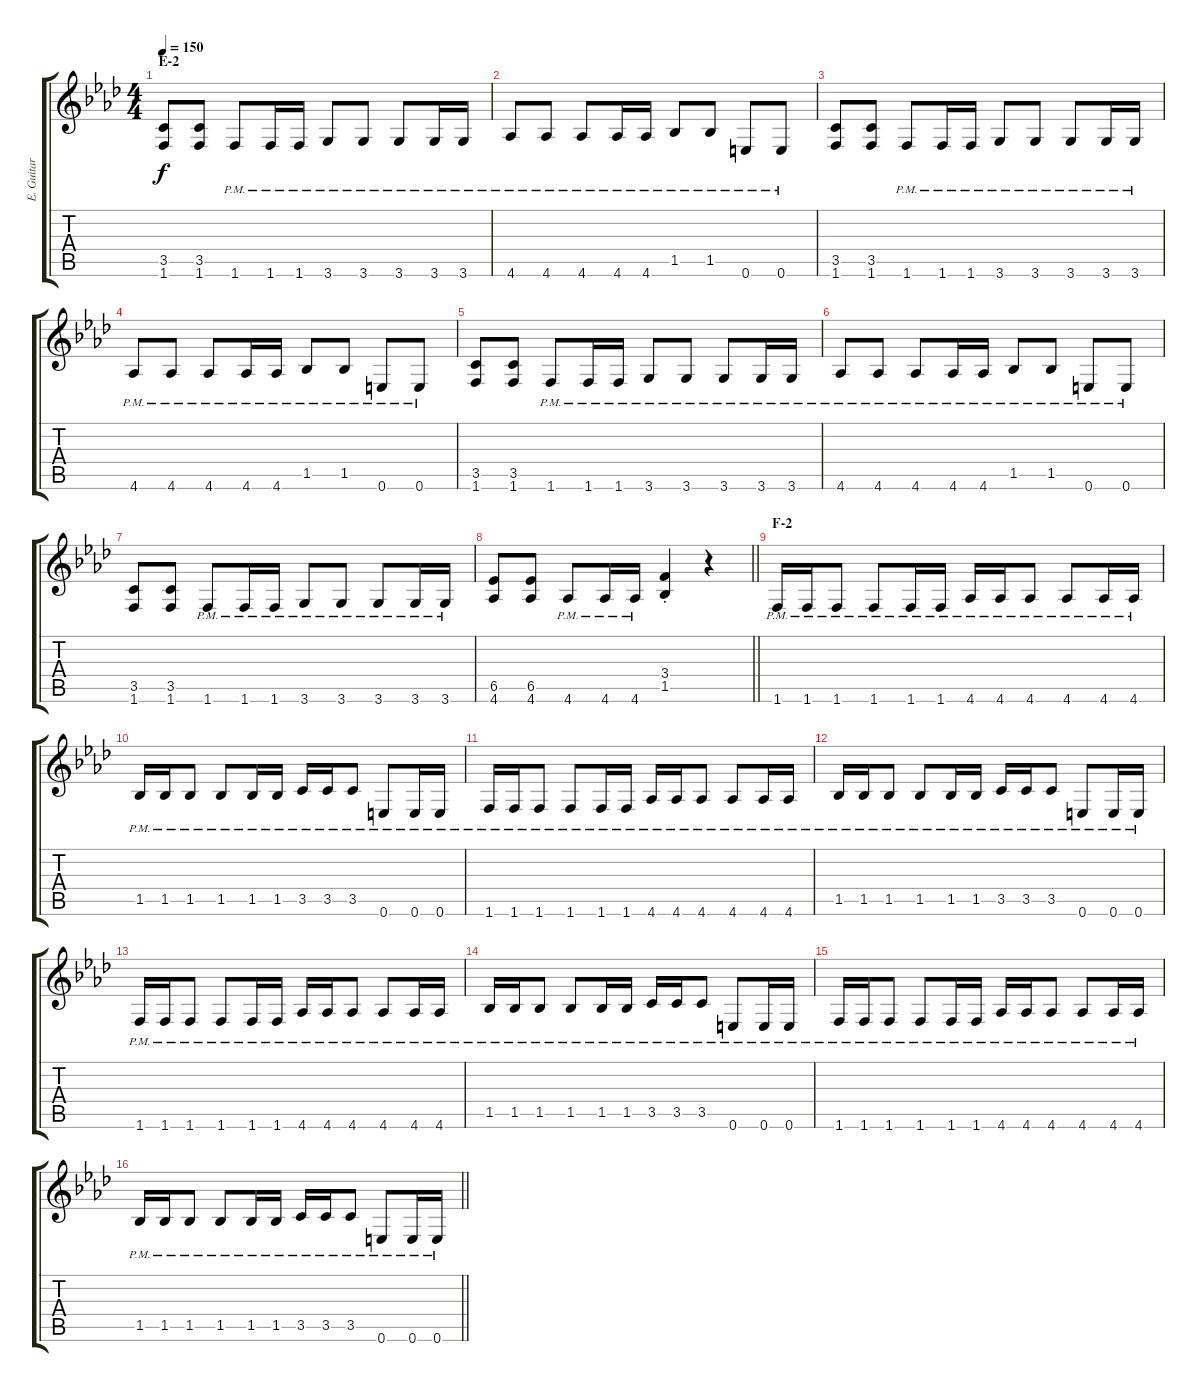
\track ("E. Guitar II" "E. Guitar ") {instrument overdrivenguitar}
\staff {score tabs}
\tuning (E4 B3 G3 D3 A2 E2) {hide}
\ts (4 4)
\section ("" "E-2")
\tempo 150
\clef g2
\ks ab
(3.5 1.6).8{dy f} (3.5 1.6).8 1.6{pm}.8 1.6{pm}.16 1.6{pm}.16 3.6{pm}.8 3.6{pm}.8 3.6{pm}.8 3.6{pm}.16 3.6{pm}.16 |
4.6{pm}.8 4.6{pm}.8 4.6{pm}.8 4.6{pm}.16 4.6{pm}.16 1.5{pm}.8 1.5{pm}.8 0.6{pm}.8 0.6{pm}.8 |
(3.5 1.6).8 (3.5 1.6).8 1.6{pm}.8 1.6{pm}.16 1.6{pm}.16 3.6{pm}.8 3.6{pm}.8 3.6{pm}.8 3.6{pm}.16 3.6{pm}.16 |
4.6{pm}.8 4.6{pm}.8 4.6{pm}.8 4.6{pm}.16 4.6{pm}.16 1.5{pm}.8 1.5{pm}.8 0.6{pm}.8 0.6{pm}.8 |
(3.5 1.6).8 (3.5 1.6).8 1.6{pm}.8 1.6{pm}.16 1.6{pm}.16 3.6{pm}.8 3.6{pm}.8 3.6{pm}.8 3.6{pm}.16 3.6{pm}.16 |
4.6{pm}.8 4.6{pm}.8 4.6{pm}.8 4.6{pm}.16 4.6{pm}.16 1.5{pm}.8 1.5{pm}.8 0.6{pm}.8 0.6{pm}.8 |
(3.5 1.6).8 (3.5 1.6).8 1.6{pm}.8 1.6{pm}.16 1.6{pm}.16 3.6{pm}.8 3.6{pm}.8 3.6{pm}.8 3.6{pm}.16 3.6{pm}.16 |
\barLineRight lightlight
(6.5 4.6).8 (6.5 4.6).8 4.6{pm}.8 4.6{pm}.16 4.6{pm}.16 (3.4{st} 1.5{st}).4 r.4 |
\section ("" "F-2")
1.6{pm}.16 1.6{pm}.16 1.6{pm}.8 1.6{pm}.8 1.6{pm}.16 1.6{pm}.16 4.6{pm}.16 4.6{pm}.16 4.6{pm}.8 4.6{pm}.8 4.6{pm}.16 4.6{pm}.16 |
1.5{pm}.16 1.5{pm}.16 1.5{pm}.8 1.5{pm}.8 1.5{pm}.16 1.5{pm}.16 3.5{pm}.16 3.5{pm}.16 3.5{pm}.8 0.6{pm}.8 0.6{pm}.16 0.6{pm}.16 |
1.6{pm}.16 1.6{pm}.16 1.6{pm}.8 1.6{pm}.8 1.6{pm}.16 1.6{pm}.16 4.6{pm}.16 4.6{pm}.16 4.6{pm}.8 4.6{pm}.8 4.6{pm}.16 4.6{pm}.16 |
1.5{pm}.16 1.5{pm}.16 1.5{pm}.8 1.5{pm}.8 1.5{pm}.16 1.5{pm}.16 3.5{pm}.16 3.5{pm}.16 3.5{pm}.8 0.6{pm}.8 0.6{pm}.16 0.6{pm}.16 |
1.6{pm}.16 1.6{pm}.16 1.6{pm}.8 1.6{pm}.8 1.6{pm}.16 1.6{pm}.16 4.6{pm}.16 4.6{pm}.16 4.6{pm}.8 4.6{pm}.8 4.6{pm}.16 4.6{pm}.16 |
1.5{pm}.16 1.5{pm}.16 1.5{pm}.8 1.5{pm}.8 1.5{pm}.16 1.5{pm}.16 3.5{pm}.16 3.5{pm}.16 3.5{pm}.8 0.6{pm}.8 0.6{pm}.16 0.6{pm}.16 |
1.6{pm}.16 1.6{pm}.16 1.6{pm}.8 1.6{pm}.8 1.6{pm}.16 1.6{pm}.16 4.6{pm}.16 4.6{pm}.16 4.6{pm}.8 4.6{pm}.8 4.6{pm}.16 4.6{pm}.16 |
\barLineRight lightlight
1.5{pm}.16 1.5{pm}.16 1.5{pm}.8 1.5{pm}.8 1.5{pm}.16 1.5{pm}.16 3.5{pm}.16 3.5{pm}.16 3.5{pm}.8 0.6{pm}.8 0.6{pm}.16 0.6{pm}.16
